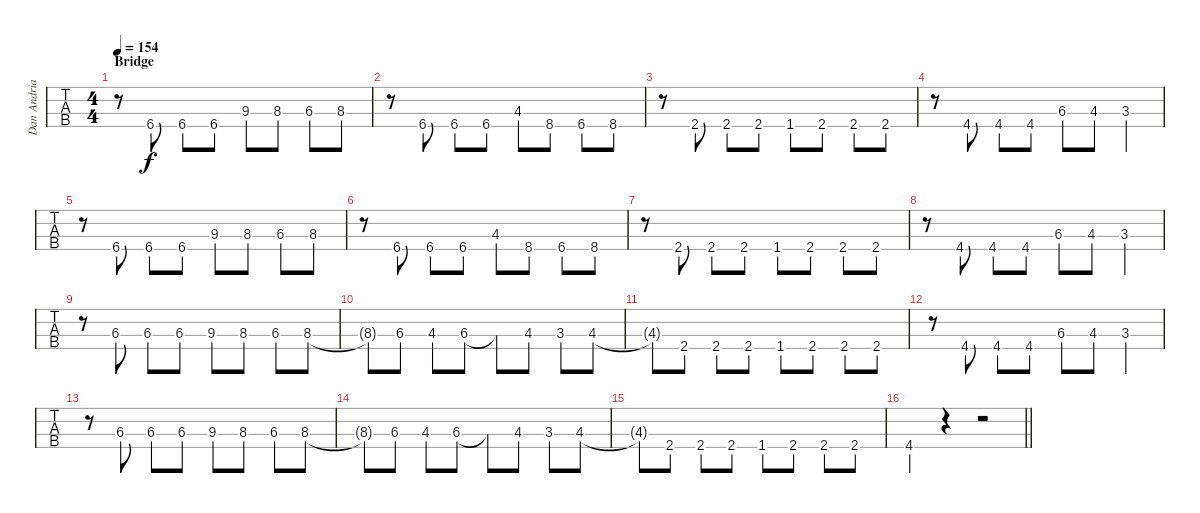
\track ("Dan Andriano - Bass" "Dan Andria") {instrument electricbassfinger}
\staff {tabs}
\tuning (G2 D2 A1 E1) {hide}
\ts (4 4)
\section ("" "Bridge")
\tempo 154
\clef f4
\ks db
r.8{dy f} 6.4.8 6.4.8 6.4.8 9.3.8 8.3.8 6.3.8 8.3.8 |
r.8 6.4.8 6.4.8 6.4.8 4.3.8 8.4.8 6.4.8 8.4.8 |
r.8 2.4.8 2.4.8 2.4.8 1.4.8 2.4.8 2.4.8 2.4.8 |
r.8 4.4.8 4.4.8 4.4.8 6.3.8 4.3.8 3.3.4 |
r.8 6.4.8 6.4.8 6.4.8 9.3.8 8.3.8 6.3.8 8.3.8 |
r.8 6.4.8 6.4.8 6.4.8 4.3.8 8.4.8 6.4.8 8.4.8 |
r.8 2.4.8 2.4.8 2.4.8 1.4.8 2.4.8 2.4.8 2.4.8 |
r.8 4.4.8 4.4.8 4.4.8 6.3.8 4.3.8 3.3.4 |
r.8 6.3.8 6.3.8 6.3.8 9.3.8 8.3.8 6.3.8 8.3.8 |
8.3{t}.8 6.3.8 4.3.8 6.3.8 6.3{t}.8 4.3.8 3.3.8 4.3.8 |
4.3{t}.8 2.4.8 2.4.8 2.4.8 1.4.8 2.4.8 2.4.8 2.4.8 |
r.8 4.4.8 4.4.8 4.4.8 6.3.8 4.3.8 3.3.4 |
r.8 6.3.8 6.3.8 6.3.8 9.3.8 8.3.8 6.3.8 8.3.8 |
8.3{t}.8 6.3.8 4.3.8 6.3.8 6.3{t}.8 4.3.8 3.3.8 4.3.8 |
4.3{t}.8 2.4.8 2.4.8 2.4.8 1.4.8 2.4.8 2.4.8 2.4.8 |
\barLineRight lightlight
4.4.4 r.4 r.2
